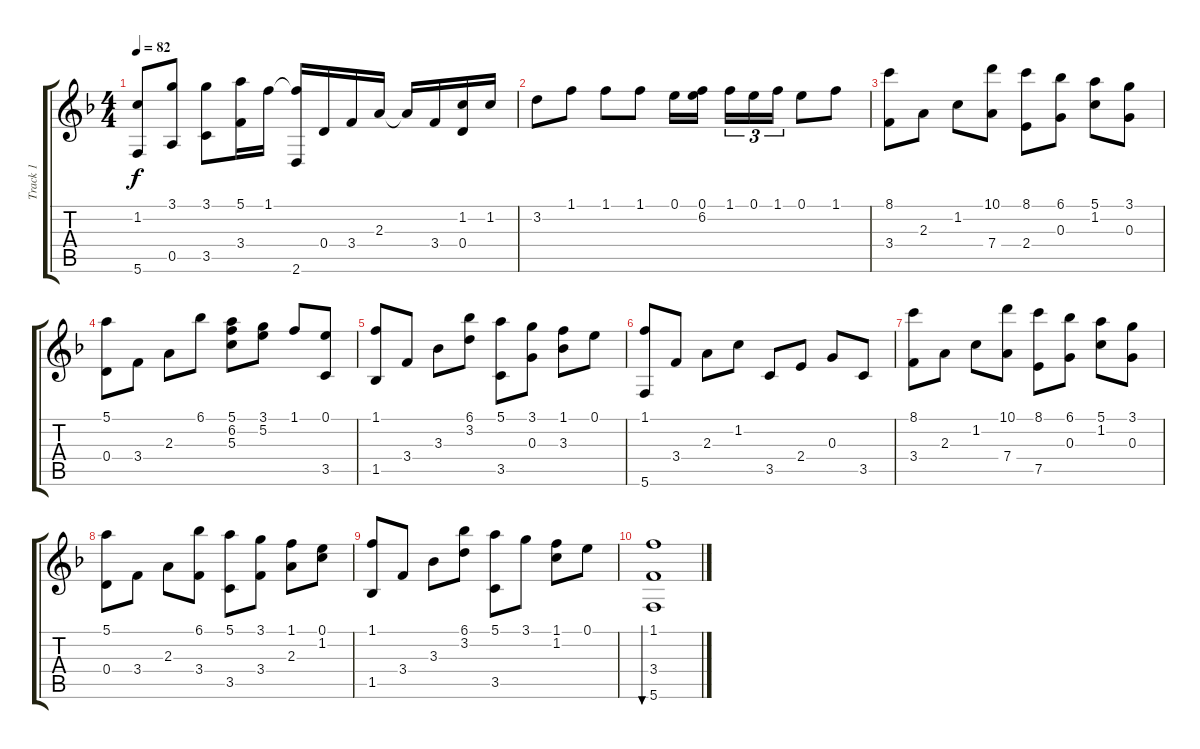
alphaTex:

\track ("Track 1" "Track 1") {instrument acousticguitarsteel}
\staff {score tabs}
\tuning (E4 B3 G3 D3 A2 C2) {hide}
\ts (4 4)
\tempo 82
\clef g2
\ks f
(1.2 5.6).8{dy f} (3.1 0.5).8 (3.1 3.5).8 (5.1 3.4).16 1.1.16 (1.1{t} 2.6).16 0.4.16 3.4.16 2.3.16 2.3{t}.16 3.4.16 (1.2 0.4).16 1.2.16 |
3.2.8 1.1.8 1.1.8 1.1.8 0.1.16 (0.1 6.2).16{beam splitsecondary} 1.1.16{tu (3 2)} 0.1.16{tu (3 2)} 1.1.16{tu (3 2)} 0.1.8 1.1.8 |
(8.1 3.4).8 2.3.8 1.2.8 (10.1 7.4).8 (8.1 2.4).8 (6.1 0.3).8 (5.1 1.2).8 (3.1 0.3).8 |
(5.1 0.4).8 3.4.8 2.3.8 6.1.8 (5.1 6.2 5.3).8 (3.1 5.2).8 1.1.8 (0.1 3.5).8 |
(1.1 1.5).8 3.4.8 3.3.8 (6.1 3.2).8 (5.1 3.5).8 (3.1 0.3).8 (1.1 3.3).8 0.1.8 |
(1.1 5.6).8 3.4.8 2.3.8 1.2.8 3.5.8 2.4.8 0.3.8 3.5.8 |
(8.1 3.4).8 2.3.8 1.2.8 (10.1 7.4).8 (8.1 7.5).8 (6.1 0.3).8 (5.1 1.2).8 (3.1 0.3).8 |
(5.1 0.4).8 3.4.8 2.3.8 (6.1 3.4).8 (5.1 3.5).8 (3.1 3.4).8 (1.1 2.3).8 (0.1 1.2).8 |
(1.1 1.5).8 3.4.8 3.3.8 (6.1 3.2).8 (5.1 3.5).8 3.1.8 (1.1 1.2).8 0.1.8 |
(1.1 3.4 5.6).1{bu 480}
